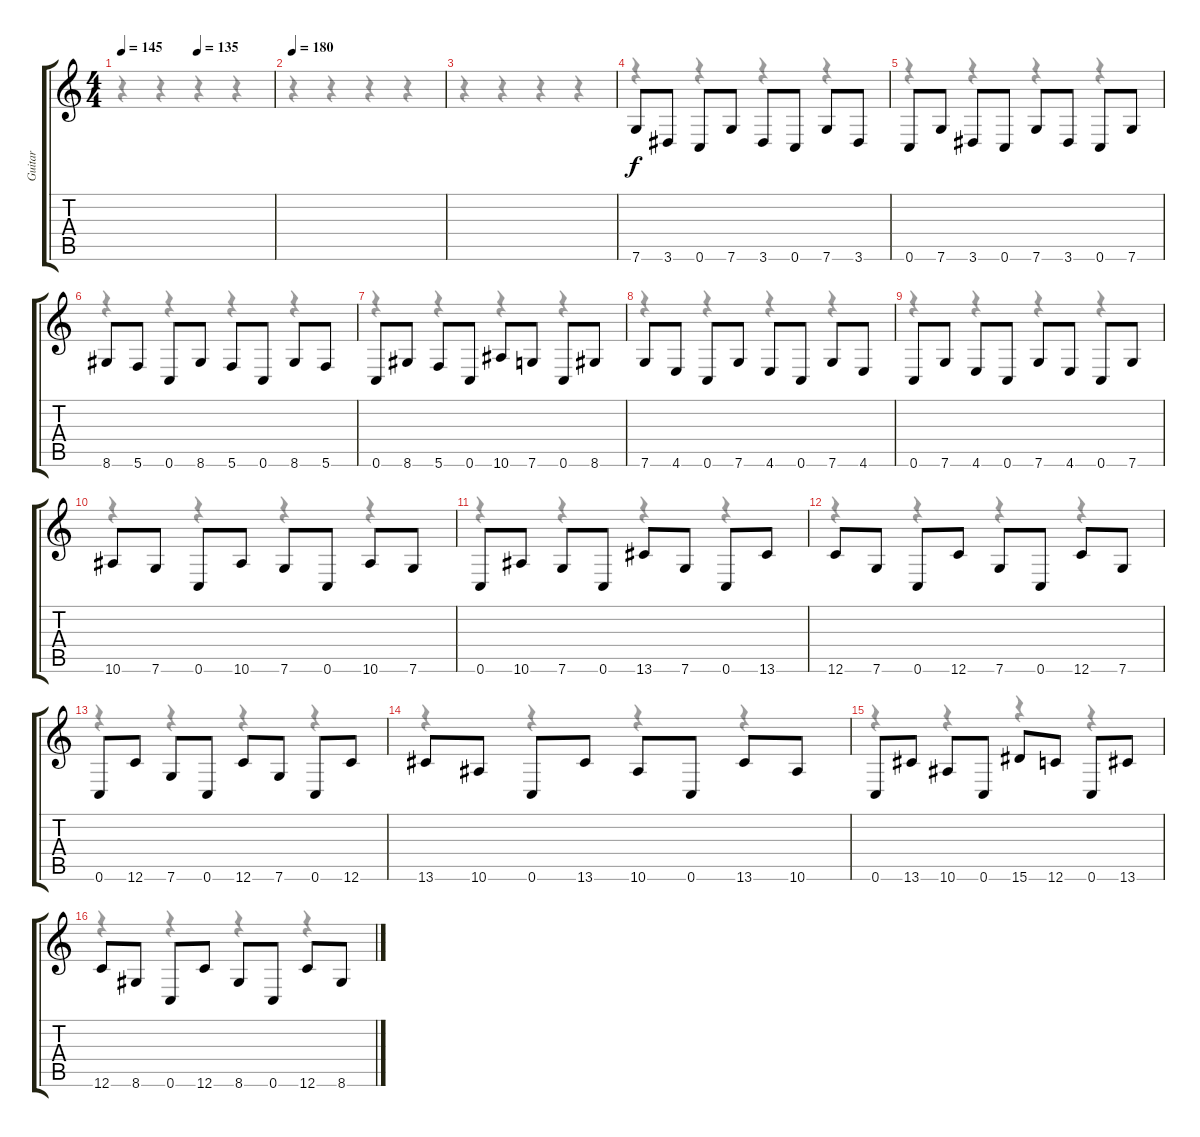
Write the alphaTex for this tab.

\track ("Guitar" "Guitar") {instrument distortionguitar}
\staff {score tabs}
\tuning (C4 G3 Eb3 Bb2 F2 C2) {hide}
\voice
\ts (4 4)
\tempo 145
\tempo (135 0.5)
\clef g2
\ks c
|
\tempo 180
|
|
7.6.8 3.6.8 0.6.8 7.6.8 3.6.8 0.6.8 7.6.8 3.6.8 |
0.6.8 7.6.8 3.6.8 0.6.8 7.6.8 3.6.8 0.6.8 7.6.8 |
8.6.8 5.6.8 0.6.8 8.6.8 5.6.8 0.6.8 8.6.8 5.6.8 |
0.6.8 8.6.8 5.6.8 0.6.8 10.6.8 7.6.8 0.6.8 8.6.8 |
7.6.8 4.6.8 0.6.8 7.6.8 4.6.8 0.6.8 7.6.8 4.6.8 |
0.6.8 7.6.8 4.6.8 0.6.8 7.6.8 4.6.8 0.6.8 7.6.8 |
10.6.8 7.6.8 0.6.8 10.6.8 7.6.8 0.6.8 10.6.8 7.6.8 |
0.6.8 10.6.8 7.6.8 0.6.8 13.6.8 7.6.8 0.6.8 13.6.8 |
12.6.8 7.6.8 0.6.8 12.6.8 7.6.8 0.6.8 12.6.8 7.6.8 |
0.6.8 12.6.8 7.6.8 0.6.8 12.6.8 7.6.8 0.6.8 12.6.8 |
13.6.8 10.6.8 0.6.8 13.6.8 10.6.8 0.6.8 13.6.8 10.6.8 |
0.6.8 13.6.8 10.6.8 0.6.8 15.6.8 12.6.8 0.6.8 13.6.8 |
12.6.8 8.6.8 0.6.8 12.6.8 8.6.8 0.6.8 12.6.8 8.6.8
\voice
\clef g2
\ottava regular
\simile none
\ks c
r.4{dy f} r.4 r.4 r.4 |
r.4 r.4 r.4 r.4 |
r.4 r.4 r.4 r.4 |
r.4 r.4 r.4 r.4 |
r.4 r.4 r.4 r.4 |
r.4 r.4 r.4 r.4 |
r.4 r.4 r.4 r.4 |
r.4 r.4 r.4 r.4 |
r.4 r.4 r.4 r.4 |
r.4 r.4 r.4 r.4 |
r.4 r.4 r.4 r.4 |
r.4 r.4 r.4 r.4 |
r.4 r.4 r.4 r.4 |
r.4 r.4 r.4 r.4 |
r.4 r.4 r.4 r.4 |
r.4 r.4 r.4 r.4
